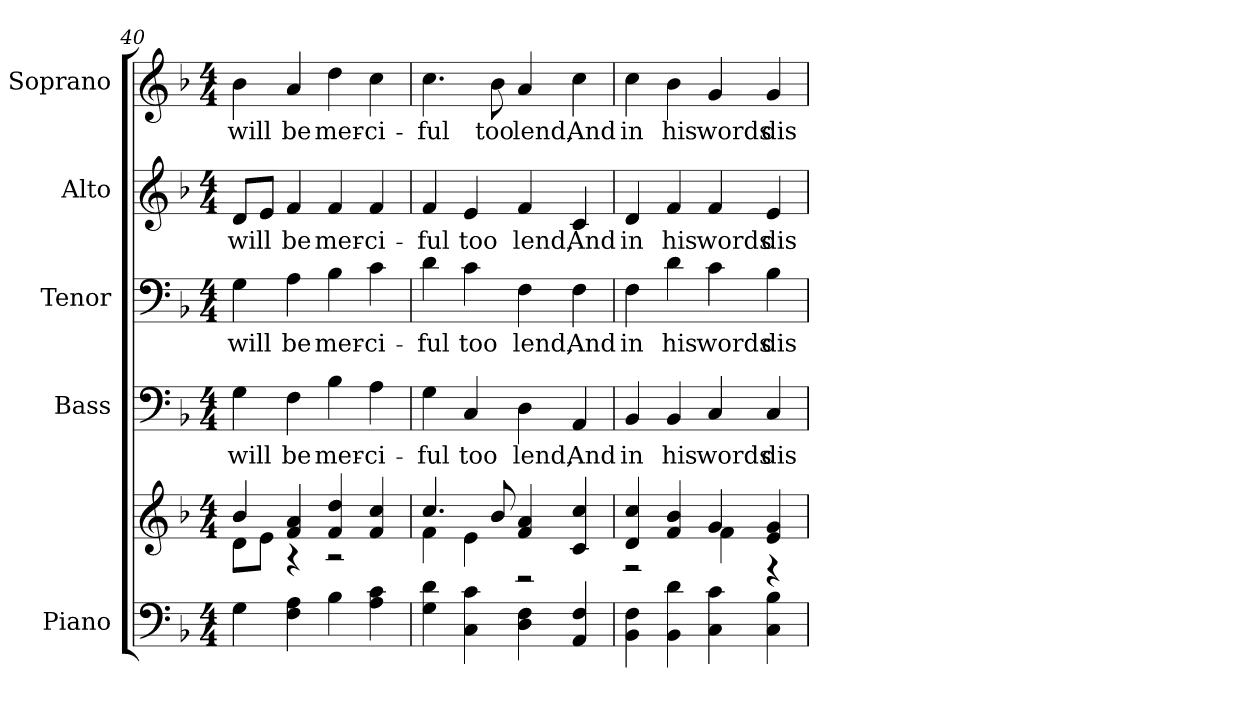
**kern	**kern	**kern	**text	**kern	**text	**kern	**text	**kern	**text
*part5	*part5	*part4	*part4	*part3	*part3	*part2	*part2	*part1	*part1
*staff6	*staff5	*staff4	*staff4	*staff3	*staff3	*staff2	*staff2	*staff1	*staff1
*I"Piano	*	*I"Bass	*	*I"Tenor	*	*I"Alto	*	*I"Soprano	*
*I'Pno.	*	*I'B.	*	*I'T.	*	*I'A.	*	*I'S.	*
*clefF4	*clefG2	*clefF4	*	*clefF4	*	*clefG2	*	*clefG2	*
*k[b-]	*k[b-]	*k[b-]	*	*k[b-]	*	*k[b-]	*	*k[b-]	*
*F:	*F:	*F:	*	*F:	*	*F:	*	*F:	*
*M4/4	*M4/4	*M4/4	*	*M4/4	*	*M4/4	*	*M4/4	*
=40	=40	=40	=40	=40	=40	=40	=40	=40	=40
*	*^	*	*	*	*	*	*	*	*
!	!	!	!	!LO:LY:b:color=#000000	!	!	!	!	!	!
!	!	!	!	!	!	!LO:LY:b:color=#000000	!	!	!	!
!	!	!	!	!	!	!	!	!LO:LY:b:color=#000000	!	!
!	!	!	!	!	!	!	!	!	!	!LO:LY:b:color=#000000
4Gi\	4b-i/	8di\L	4Gi\	will	4Gi\	will	8di/L	will	4b-i\	will
.	.	8ei\J	.	.	.	.	8ei/J	.	.	.
!	!	!	!	!LO:LY:b:color=#000000	!	!	!	!	!	!
!	!	!	!	!	!	!LO:LY:b:color=#000000	!	!	!	!
!	!	!	!	!	!	!	!	!LO:LY:b:color=#000000	!	!
!	!	!	!	!	!	!	!	!	!	!LO:LY:b:color=#000000
4Fi\ 4Ai	4fi/ 4ai	4r	4Fi\	be	4Ai\	be	4fi/	be	4ai/	be
!	!	!	!	!LO:LY:b:color=#000000	!	!	!	!	!	!
!	!	!	!	!	!	!LO:LY:b:color=#000000	!	!	!	!
!	!	!	!	!	!	!	!	!LO:LY:b:color=#000000	!	!
!	!	!	!	!	!	!	!	!	!	!LO:LY:b:color=#000000
4B-i\	4fi/ 4ddi	2r	4B-i\	mer-	4B-i\	mer-	4fi/	mer-	4ddi\	mer-
!	!	!	!	!LO:LY:b:color=#000000	!	!	!	!	!	!
!	!	!	!	!	!	!LO:LY:b:color=#000000	!	!	!	!
!	!	!	!	!	!	!	!	!LO:LY:b:color=#000000	!	!
!	!	!	!	!	!	!	!	!	!	!LO:LY:b:color=#000000
4Ai\ 4ci	4fi/ 4cci	.	4Ai\	-ci-	4ci\	-ci-	4fi/	-ci-	4cci\	-ci-
!!LO:LB:g=z
=41	=41	=41	=41	=41	=41	=41	=41	=41	=41	=41
!	!	!	!	!LO:LY:b:color=#000000	!	!	!	!	!	!
!	!	!	!	!	!	!LO:LY:b:color=#000000	!	!	!	!
!	!	!	!	!	!	!	!	!LO:LY:b:color=#000000	!	!
!	!	!	!	!	!	!	!	!	!	!LO:LY:b:color=#000000
4Gi\ 4di	4.cci/	4fi\	4Gi\	-ful	4di\	-ful	4fi/	-ful	4.cci\	-ful
!	!	!	!	!LO:LY:b:color=#000000	!	!	!	!	!	!
!	!	!	!	!	!	!LO:LY:b:color=#000000	!	!	!	!
!	!	!	!	!	!	!	!	!LO:LY:b:color=#000000	!	!
4Ci\ 4ci	.	4ei\	4Ci/	too	4ci\	too	4ei/	too	.	.
!	!	!	!	!	!	!	!	!	!	!LO:LY:b:color=#000000
.	8b-i/	.	.	.	.	.	.	.	8b-i\	too
!	!	!	!	!LO:LY:b:color=#000000	!	!	!	!	!	!
!	!	!	!	!	!	!LO:LY:b:color=#000000	!	!	!	!
!	!	!	!	!	!	!	!	!LO:LY:b:color=#000000	!	!
!	!	!	!	!	!	!	!	!	!	!LO:LY:b:color=#000000
4Di\ 4Fi	4fi/ 4ai	2r	4Di\	lend,	4Fi\	lend,	4fi/	lend,	4ai/	lend,
!	!	!	!	!LO:LY:b:color=#000000	!	!	!	!	!	!
!	!	!	!	!	!	!LO:LY:b:color=#000000	!	!	!	!
!	!	!	!	!	!	!	!	!LO:LY:b:color=#000000	!	!
!	!	!	!	!	!	!	!	!	!	!LO:LY:b:color=#000000
4AAi/ 4Fi	4ci/ 4cci	.	4AAi/	And	4Fi\	And	4ci/	And	4cci\	And
=42	=42	=42	=42	=42	=42	=42	=42	=42	=42	=42
!	!	!	!	!LO:LY:b:color=#000000	!	!	!	!	!	!
!	!	!	!	!	!	!LO:LY:b:color=#000000	!	!	!	!
!	!	!	!	!	!	!	!	!LO:LY:b:color=#000000	!	!
!	!	!	!	!	!	!	!	!	!	!LO:LY:b:color=#000000
4BB-i\ 4Fi	4di/ 4cci	2r	4BB-i/	in	4Fi\	in	4di/	in	4cci\	in
!	!	!	!	!LO:LY:b:color=#000000	!	!	!	!	!	!
!	!	!	!	!	!	!LO:LY:b:color=#000000	!	!	!	!
!	!	!	!	!	!	!	!	!LO:LY:b:color=#000000	!	!
!	!	!	!	!	!	!	!	!	!	!LO:LY:b:color=#000000
4BB-i\ 4di	4fi/ 4b-i	.	4BB-i/	his	4di\	his	4fi/	his	4b-i\	his
!	!	!	!	!LO:LY:b:color=#000000	!	!	!	!	!	!
!	!	!	!	!	!	!LO:LY:b:color=#000000	!	!	!	!
!	!	!	!	!	!	!	!	!LO:LY:b:color=#000000	!	!
!	!	!	!	!	!	!	!	!	!	!LO:LY:b:color=#000000
4Ci\ 4ci	4gi/	4fi\	4Ci/	words	4ci\	words	4fi/	words	4gi/	words
!	!	!	!	!LO:LY:b:color=#000000	!	!	!	!	!	!
!	!	!	!	!	!	!LO:LY:b:color=#000000	!	!	!	!
!	!	!	!	!	!	!	!	!LO:LY:b:color=#000000	!	!
!	!	!	!	!	!	!	!	!	!	!LO:LY:b:color=#000000
4Ci\ 4B-i	4ei/ 4gi	4r	4Ci/	dis-	4B-i\	dis-	4ei/	dis-	4gi/	dis-
*	*v	*v	*	*	*	*	*	*	*	*
=	=	=	=	=	=	=	=	=	=
*-	*-	*-	*-	*-	*-	*-	*-	*-	*-
